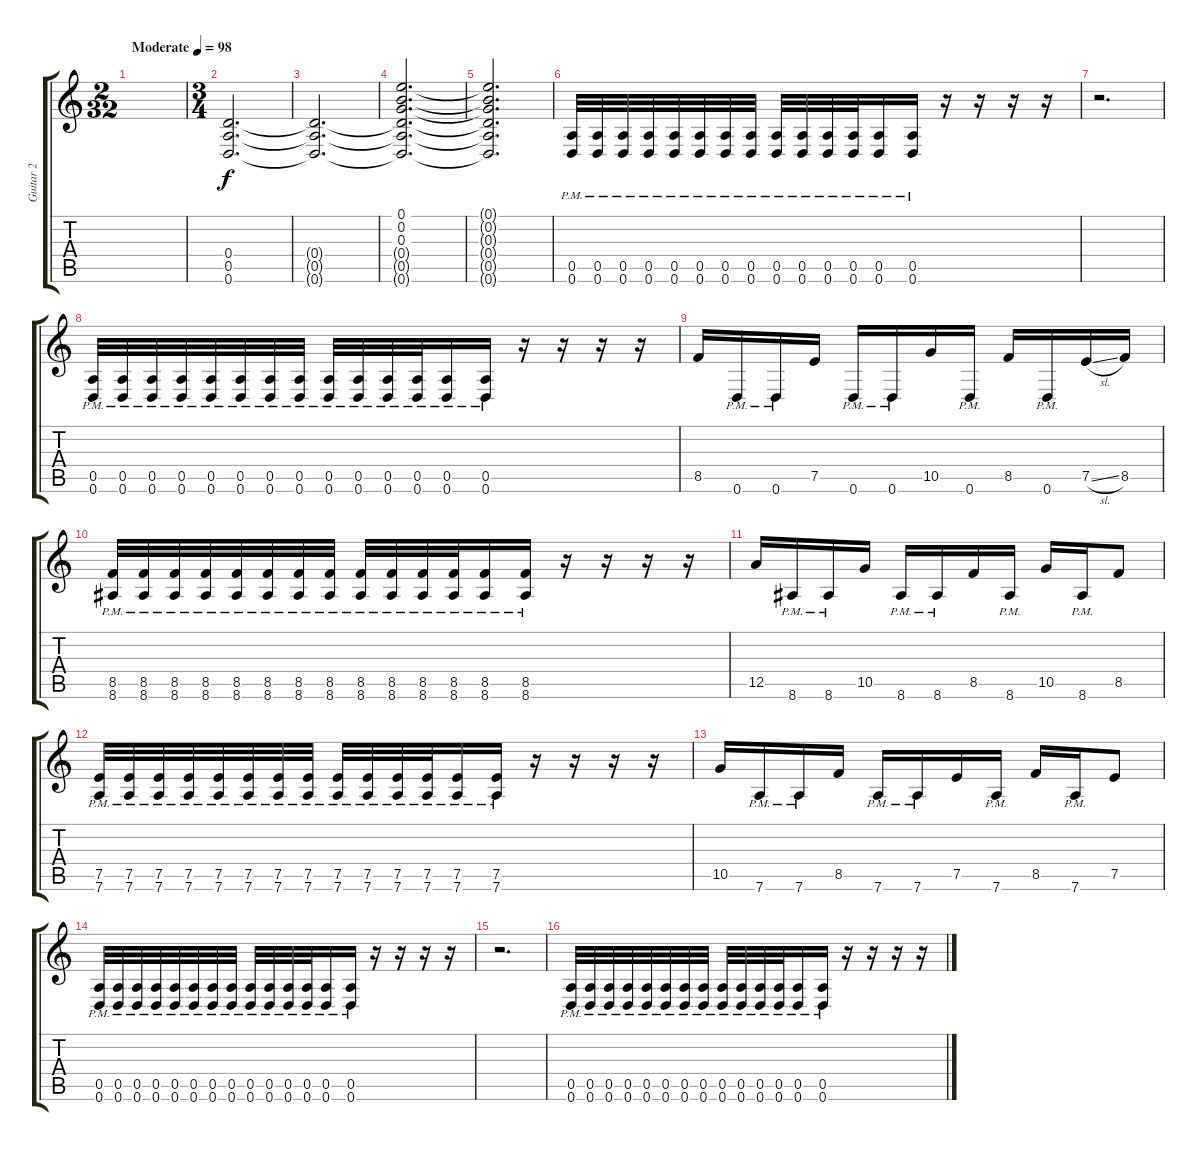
\track ("Guitar 2" "Guitar 2") {instrument distortionguitar}
\staff {score tabs}
\tuning (E4 B3 G3 D3 A2 D2) {hide}
\ts (2 32)
\tempo (98 "Moderate")
\clef g2
\ks c
|
\ts (3 4)
(0.4 0.5 0.6).2{d} |
(0.4{t} 0.5{t} 0.6{t}).2{d} |
(0.1 0.2 0.3 0.4{t} 0.5{t} 0.6{t}).2{d} |
(0.1{t} 0.2{t} 0.3{t} 0.4{t} 0.5{t} 0.6{t}).2{d} |
(0.5{pm} 0.6{pm}).32 (0.5{pm} 0.6{pm}).32 (0.5{pm} 0.6{pm}).32 (0.5{pm} 0.6{pm}).32 (0.5{pm} 0.6{pm}).32 (0.5{pm} 0.6{pm}).32 (0.5{pm} 0.6{pm}).32 (0.5{pm} 0.6{pm}).32 (0.5{pm} 0.6{pm}).32 (0.5{pm} 0.6{pm}).32 (0.5{pm} 0.6{pm}).32 (0.5{pm} 0.6{pm}).32 (0.5{pm} 0.6{pm}).16 (0.5{pm} 0.6{pm}).16 r.16 r.16 r.16 r.16 |
r.2{d} |
(0.5{pm} 0.6{pm}).32 (0.5{pm} 0.6{pm}).32 (0.5{pm} 0.6{pm}).32 (0.5{pm} 0.6{pm}).32 (0.5{pm} 0.6{pm}).32 (0.5{pm} 0.6{pm}).32 (0.5{pm} 0.6{pm}).32 (0.5{pm} 0.6{pm}).32 (0.5{pm} 0.6{pm}).32 (0.5{pm} 0.6{pm}).32 (0.5{pm} 0.6{pm}).32 (0.5{pm} 0.6{pm}).32 (0.5{pm} 0.6{pm}).16 (0.5{pm} 0.6{pm}).16 r.16 r.16 r.16 r.16 |
8.5.16 0.6{pm}.16 0.6{pm}.16 7.5.16 0.6{pm}.16 0.6{pm}.16 10.5.16 0.6{pm}.16 8.5.16 0.6{pm}.16 7.5{sl}.16 8.5.16 |
(8.5{pm} 8.6{pm}).32 (8.5{pm} 8.6{pm}).32 (8.5{pm} 8.6{pm}).32 (8.5{pm} 8.6{pm}).32 (8.5{pm} 8.6{pm}).32 (8.5{pm} 8.6{pm}).32 (8.5{pm} 8.6{pm}).32 (8.5{pm} 8.6{pm}).32 (8.5{pm} 8.6{pm}).32 (8.5{pm} 8.6{pm}).32 (8.5{pm} 8.6{pm}).32 (8.5{pm} 8.6{pm}).32 (8.5{pm} 8.6{pm}).16 (8.5{pm} 8.6{pm}).16 r.16 r.16 r.16 r.16 |
12.5.16 8.6{pm}.16 8.6{pm}.16 10.5.16 8.6{pm}.16 8.6{pm}.16 8.5.16 8.6{pm}.16 10.5.16 8.6{pm}.16 8.5.8 |
(7.5{pm} 7.6{pm}).32 (7.5{pm} 7.6{pm}).32 (7.5{pm} 7.6{pm}).32 (7.5{pm} 7.6{pm}).32 (7.5{pm} 7.6{pm}).32 (7.5{pm} 7.6{pm}).32 (7.5{pm} 7.6{pm}).32 (7.5{pm} 7.6{pm}).32 (7.5{pm} 7.6{pm}).32 (7.5{pm} 7.6{pm}).32 (7.5{pm} 7.6{pm}).32 (7.5{pm} 7.6{pm}).32 (7.5{pm} 7.6{pm}).16 (7.5{pm} 7.6{pm}).16 r.16 r.16 r.16 r.16 |
10.5.16 7.6{pm}.16 7.6{pm}.16 8.5.16 7.6{pm}.16 7.6{pm}.16 7.5.16 7.6{pm}.16 8.5.16 7.6{pm}.16 7.5.8 |
(0.5{pm} 0.6{pm}).32 (0.5{pm} 0.6{pm}).32 (0.5{pm} 0.6{pm}).32 (0.5{pm} 0.6{pm}).32 (0.5{pm} 0.6{pm}).32 (0.5{pm} 0.6{pm}).32 (0.5{pm} 0.6{pm}).32 (0.5{pm} 0.6{pm}).32 (0.5{pm} 0.6{pm}).32 (0.5{pm} 0.6{pm}).32 (0.5{pm} 0.6{pm}).32 (0.5{pm} 0.6{pm}).32 (0.5{pm} 0.6{pm}).16 (0.5{pm} 0.6{pm}).16 r.16 r.16 r.16 r.16 |
r.2{d} |
(0.5{pm} 0.6{pm}).32 (0.5{pm} 0.6{pm}).32 (0.5{pm} 0.6{pm}).32 (0.5{pm} 0.6{pm}).32 (0.5{pm} 0.6{pm}).32 (0.5{pm} 0.6{pm}).32 (0.5{pm} 0.6{pm}).32 (0.5{pm} 0.6{pm}).32 (0.5{pm} 0.6{pm}).32 (0.5{pm} 0.6{pm}).32 (0.5{pm} 0.6{pm}).32 (0.5{pm} 0.6{pm}).32 (0.5{pm} 0.6{pm}).16 (0.5{pm} 0.6{pm}).16 r.16 r.16 r.16 r.16
